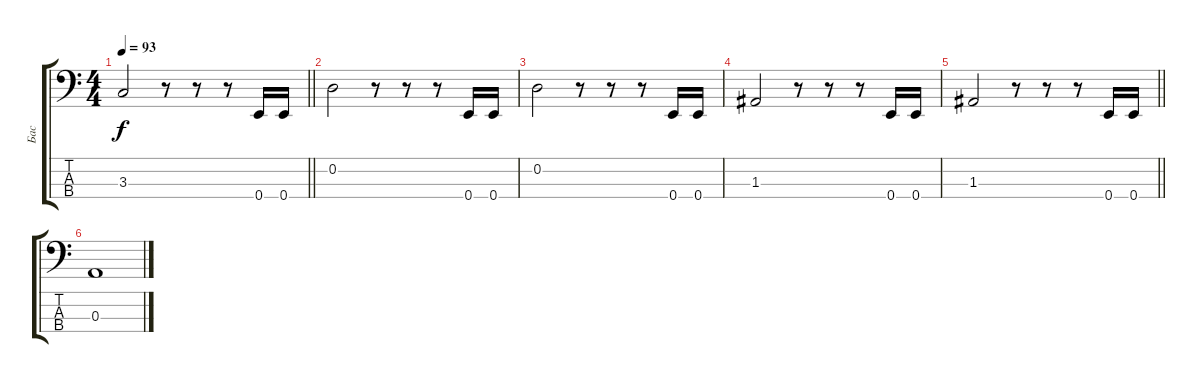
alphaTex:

\track ("Бас" "Бас") {instrument electricbassfinger}
\staff {score tabs}
\tuning (G2 D2 A1 E1) {hide}
\ts (4 4)
\tempo 93
\clef f4
\barLineRight lightlight
\ks c
3.3.2{dy f} r.8 r.8 r.8 0.4.16 0.4.16 |
0.2.2 r.8 r.8 r.8 0.4.16 0.4.16 |
0.2.2 r.8 r.8 r.8 0.4.16 0.4.16 |
1.3.2 r.8 r.8 r.8 0.4.16 0.4.16 |
\barLineRight lightlight
1.3.2 r.8 r.8 r.8 0.4.16 0.4.16 |
0.3.1{volume 0}
